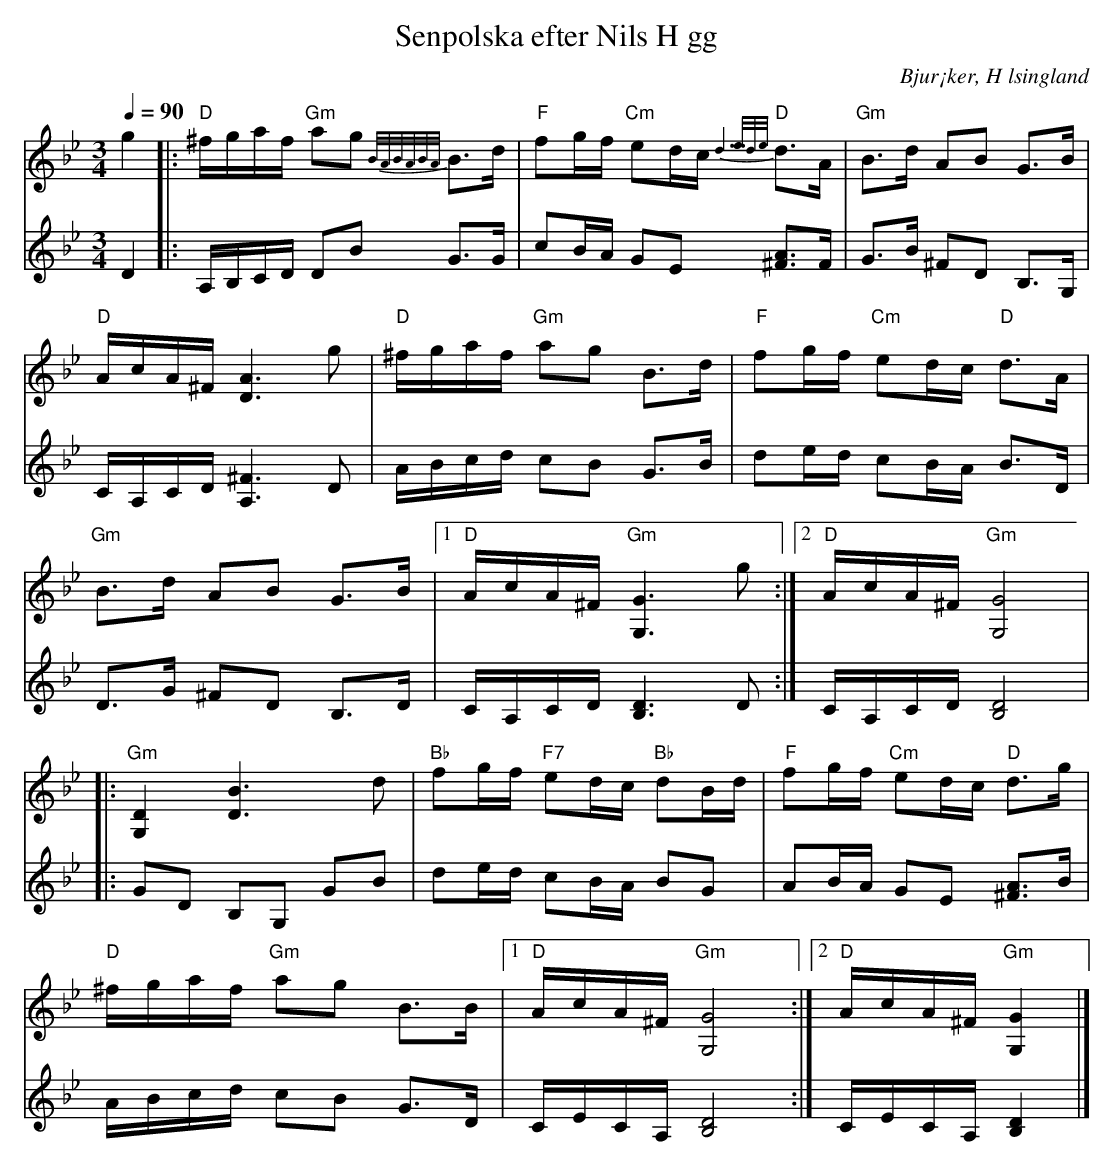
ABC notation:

X:1
T: Senpolska efter Nils H gg
O: Bjur¡ker, H lsingland
M: 3/4
L: 1/8
Q: 1/4=90
K: Gm
V:1
g2 |: "D" ^f/g/a/f/ "Gm" ag {B/A/B/A/B/A/}B>d | "F" fg/f/ "Cm" ed/c/ "D" {d5/2e/d/e/}d>A | "Gm" B>d AB G>B |
"D" A/c/A/^F/ [A3D3] g | "D" ^f/g/a/f/ "Gm" ag B>d | "F" fg/f/ "Cm" ed/c/ "D" d>A |
"Gm" B>d AB G>B |1 "D" A/c/A/^F/ "Gm" [G,3G3] g :|2 "D" A/c/A/^F/ "Gm" [G,4G4] |
|: "Gm" [G,2D2] [D3B3] d | "Bb" fg/f/ "F7" ed/c/ "Bb" dB/d/ | "F" fg/f/ "Cm" ed/c/ "D" d>g |
"D" ^f/g/a/f/ "Gm" ag B>B |1 "D" A/c/A/^F/ "Gm" [G,4G4] :|2 "D" A/c/A/^F/ "Gm" [G,2G2] |]
V:2
D2 |: A,/B,/C/D/ DB G>G | cB/A/ GE [^FA]>F | G>B ^FD B,>G, |
C/A,/C/D/ [A,3^F3] D | A/B/c/d/ cB G>B | de/d/ cB/A/ B>D |
D>G ^FD B,>D |1 C/A,/C/D/ [B,3D3] D :|2 C/A,/C/D/ [B,4D4] |
|: GD B,G, GB | de/d/ cB/A/ BG | AB/A/ GE [^FA]>B|
A/B/c/d/ cB G>D |1 C/E/C/A,/ [B,4D4] :|2 C/E/C/A,/ [B,2D2] |]
